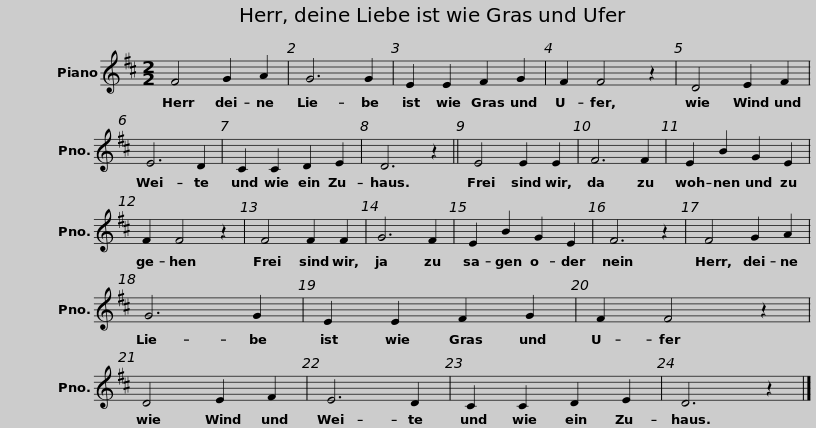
X:1
L:1/8
M:2/2
I:linebreak $
K:D
V:1 treble
V:1
 F4 G2 A2 | G6 G2 | E2 E2 F2 G2 | F2 F4 z2 |$ D4 E2 F2 | %5
 E6 D2 | C2 C2 D2 E2 | D6 z2 ||$ E4 E2 E2 | F6 F2 | %10
 E2 B2 G2 E2 | F2 F4 z2 |$ F4 F2 F2 | G6 F2 | E2 B2 G2 E2 | %15
 F6 z2 |$ F4 G2 A2 | G6 G2 | E2 E2 F2 G2 | F2 F4 z2 |$ %20
 D4 E2 F2 | E6 D2 | C2 C2 D2 E2 | D6 z2 |] %24
